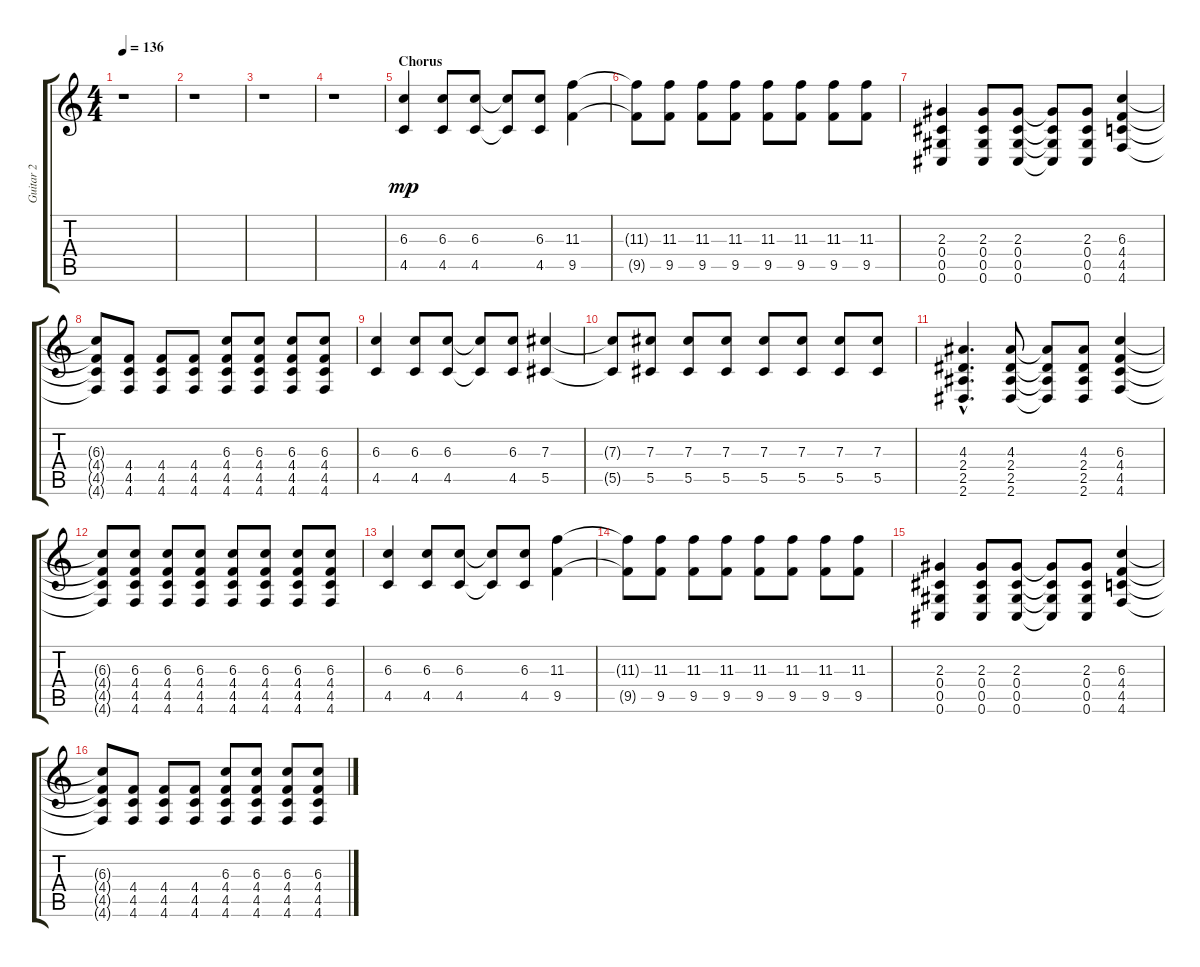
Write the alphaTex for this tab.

\track ("Guitar 2" "Guitar 2") {instrument distortionguitar}
\staff {score tabs}
\tuning (Eb4 Bb3 Gb3 Db3 Ab2 Db2) {hide}
\ts (4 4)
\tempo 136
\clef g2
\ks c
r.1{dy mp} |
r.1 |
r.1 |
r.1 |
\section ("" "Chorus")
(6.3 4.5).4 (6.3 4.5).8 (6.3 4.5).8 (6.3{t} 4.5{t}).8 (6.3 4.5).8 (11.3 9.5).4 |
(11.3{t} 9.5{t}).8 (11.3 9.5).8 (11.3 9.5).8 (11.3 9.5).8 (11.3 9.5).8 (11.3 9.5).8 (11.3 9.5).8 (11.3 9.5).8 |
(2.3 0.4 0.5 0.6).4 (2.3 0.4 0.5 0.6).8 (2.3 0.4 0.5 0.6).8 (2.3{t} 0.4{t} 0.5{t} 0.6{t}).8 (2.3 0.4 0.5 0.6).8 (6.3 4.4 4.5 4.6).4 |
(6.3{t} 4.4{t} 4.5{t} 4.6{t}).8 (4.4 4.5 4.6).8 (4.4 4.5 4.6).8 (4.4 4.5 4.6).8 (6.3 4.4 4.5 4.6).8 (6.3 4.4 4.5 4.6).8 (6.3 4.4 4.5 4.6).8 (6.3 4.4 4.5 4.6).8 |
(6.3 4.5).4 (6.3 4.5).8 (6.3 4.5).8 (6.3{t} 4.5{t}).8 (6.3 4.5).8 (7.3 5.5).4 |
(7.3{t} 5.5{t}).8 (7.3 5.5).8 (7.3 5.5).8 (7.3 5.5).8 (7.3 5.5).8 (7.3 5.5).8 (7.3 5.5).8 (7.3 5.5).8 |
(4.3{hac} 2.4{hac} 2.5{hac} 2.6{hac}).4{d} (4.3 2.4 2.5 2.6).8 (4.3{t} 2.4{t} 2.5{t} 2.6{t}).8 (4.3 2.4 2.5 2.6).8 (6.3 4.4 4.5 4.6).4 |
(6.3{t} 4.4{t} 4.5{t} 4.6{t}).8 (6.3 4.4 4.5 4.6).8 (6.3 4.4 4.5 4.6).8 (6.3 4.4 4.5 4.6).8 (6.3 4.4 4.5 4.6).8 (6.3 4.4 4.5 4.6).8 (6.3 4.4 4.5 4.6).8 (6.3 4.4 4.5 4.6).8 |
(6.3 4.5).4 (6.3 4.5).8 (6.3 4.5).8 (6.3{t} 4.5{t}).8 (6.3 4.5).8 (11.3 9.5).4 |
(11.3{t} 9.5{t}).8 (11.3 9.5).8 (11.3 9.5).8 (11.3 9.5).8 (11.3 9.5).8 (11.3 9.5).8 (11.3 9.5).8 (11.3 9.5).8 |
(2.3 0.4 0.5 0.6).4 (2.3 0.4 0.5 0.6).8 (2.3 0.4 0.5 0.6).8 (2.3{t} 0.4{t} 0.5{t} 0.6{t}).8 (2.3 0.4 0.5 0.6).8 (6.3 4.4 4.5 4.6).4 |
(6.3{t} 4.4{t} 4.5{t} 4.6{t}).8 (4.4 4.5 4.6).8 (4.4 4.5 4.6).8 (4.4 4.5 4.6).8 (6.3 4.4 4.5 4.6).8 (6.3 4.4 4.5 4.6).8 (6.3 4.4 4.5 4.6).8 (6.3 4.4 4.5 4.6).8
